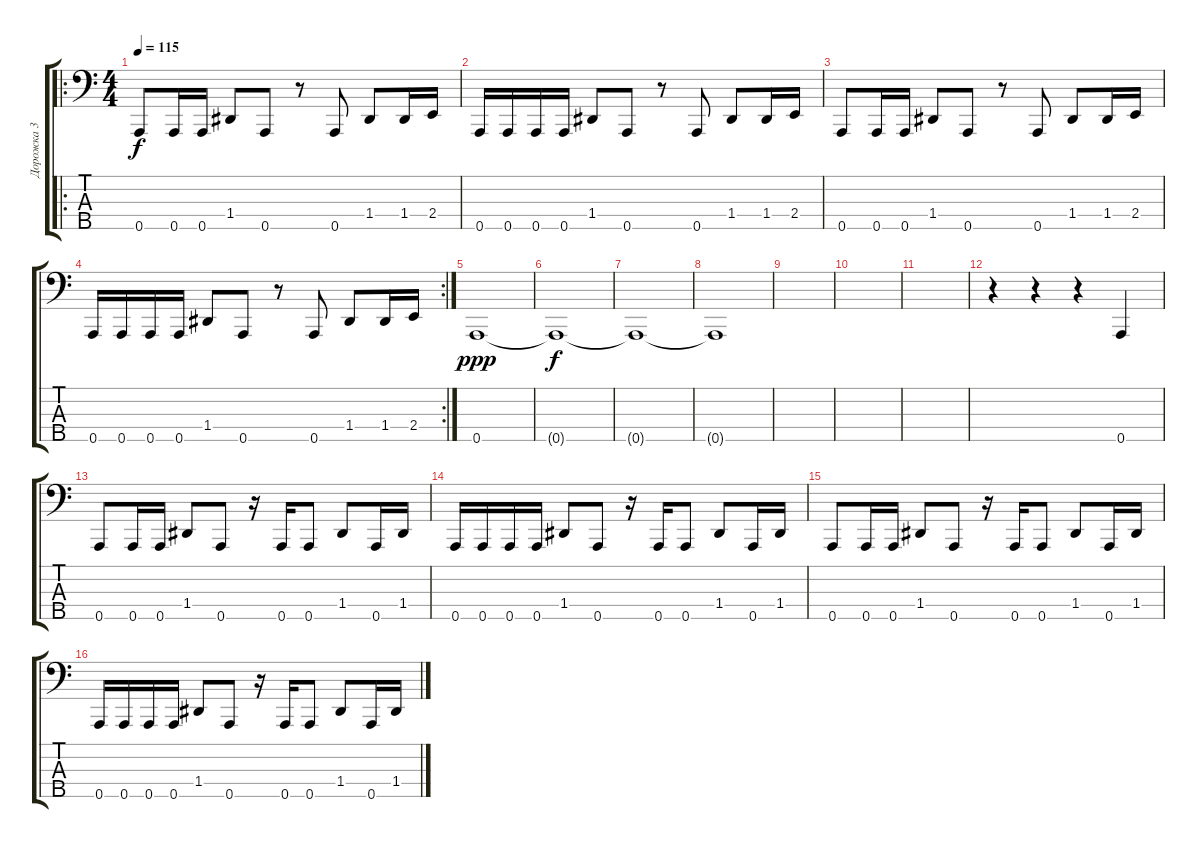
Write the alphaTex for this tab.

\track ("Дорожка 3" "Дорожка 3") {instrument slapbass1}
\staff {score tabs}
\tuning (F2 C2 G1 D1 A0) {hide}
\ro
\ts (4 4)
\tempo 115
\clef f4
\ks c
0.5.8{dy f volume 14 instrument slapbass1} 0.5.16 0.5.16 1.4.8 0.5.8 r.8 0.5.8 1.4.8 1.4.16 2.4.16 |
0.5.16{volume 14 instrument slapbass1} 0.5.16 0.5.16 0.5.16 1.4.8 0.5.8 r.8 0.5.8 1.4.8 1.4.16 2.4.16 |
0.5.8{volume 14 instrument slapbass1} 0.5.16 0.5.16 1.4.8 0.5.8 r.8 0.5.8 1.4.8 1.4.16 2.4.16 |
\rc 2
0.5.16{volume 14 instrument slapbass1} 0.5.16 0.5.16 0.5.16 1.4.8 0.5.8 r.8 0.5.8 1.4.8 1.4.16 2.4.16 |
0.5.1{dy ppp} |
0.5{t}.1{dy f} |
0.5{t}.1 |
0.5{t}.1 |
|
|
|
r.4 r.4 r.4 0.5.4{volume 10 instrument slapbass1} |
0.5.8{volume 16 instrument slapbass1} 0.5.16 0.5.16 1.4.8 0.5.8 r.16 0.5.16 0.5.8 1.4.8 0.5.16 1.4.16 |
0.5.16 0.5.16 0.5.16 0.5.16 1.4.8 0.5.8 r.16 0.5.16 0.5.8 1.4.8 0.5.16 1.4.16 |
0.5.8{volume 16 instrument slapbass1} 0.5.16 0.5.16 1.4.8 0.5.8 r.16 0.5.16 0.5.8 1.4.8 0.5.16 1.4.16 |
0.5.16 0.5.16 0.5.16 0.5.16 1.4.8 0.5.8 r.16 0.5.16 0.5.8 1.4.8 0.5.16 1.4.16
